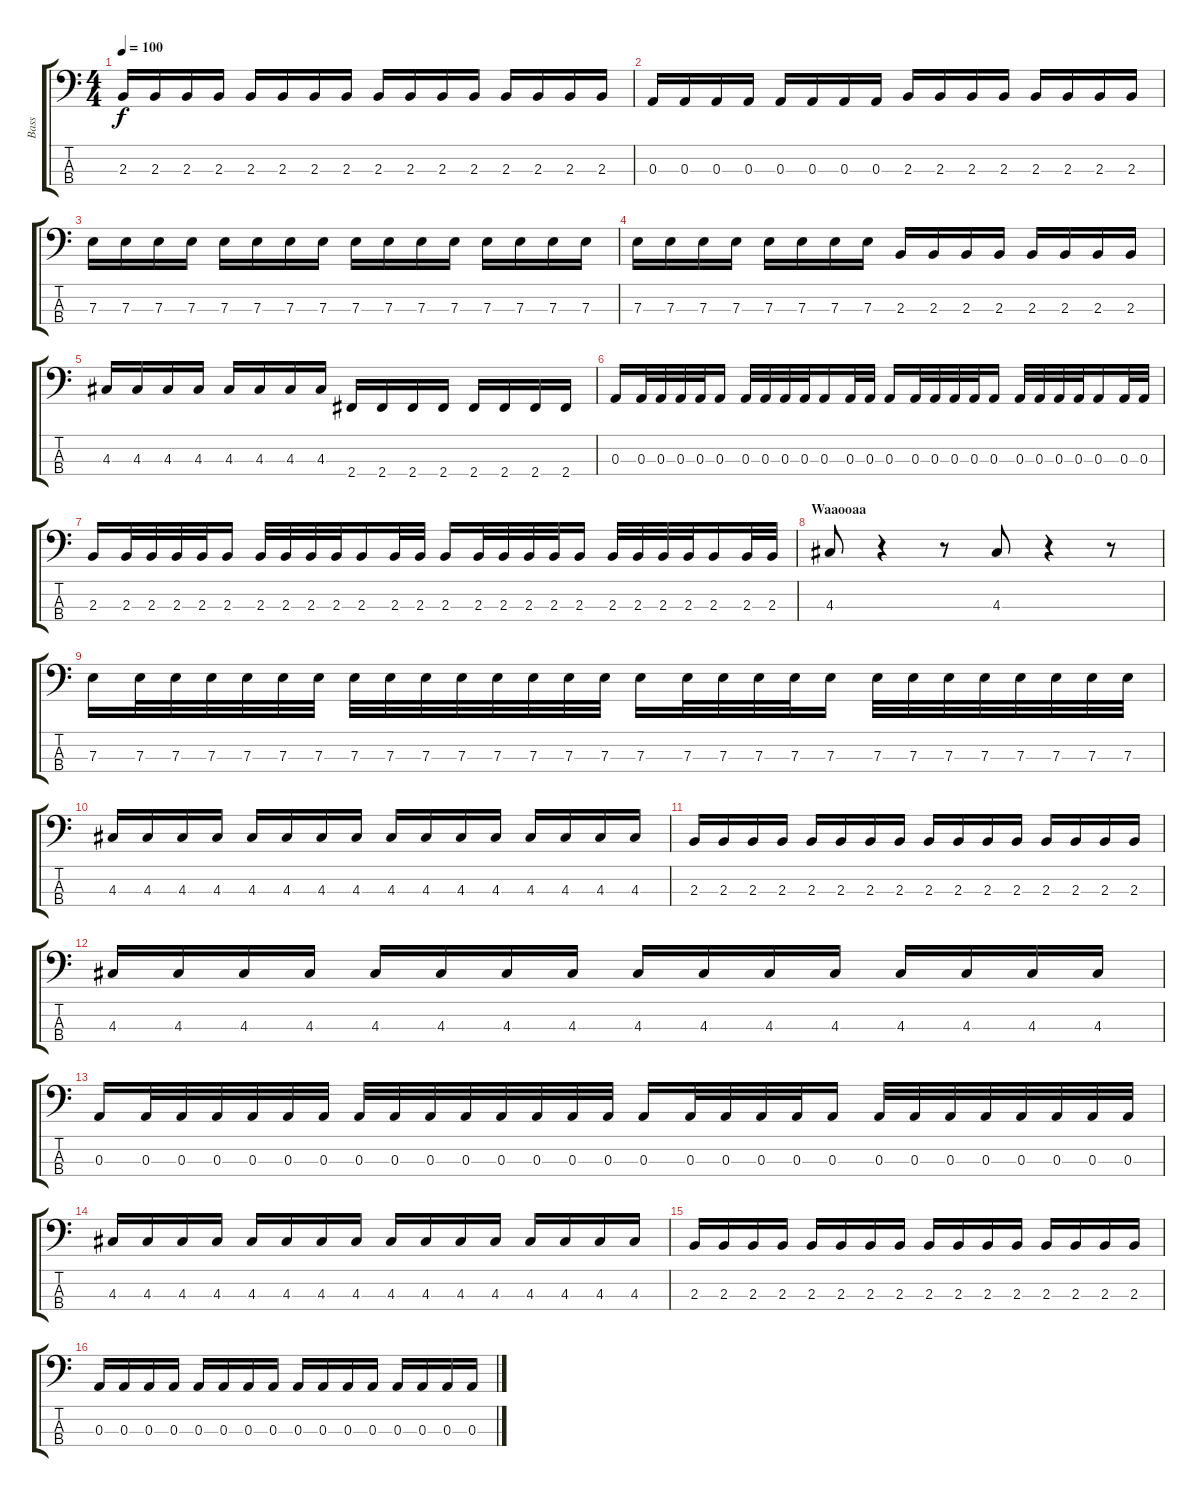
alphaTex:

\track ("Bass" "Bass") {instrument electricbassfinger}
\staff {score tabs}
\tuning (G2 D2 A1 E1) {hide}
\ts (4 4)
\tempo 100
\clef f4
\ks c
2.3.16{dy f} 2.3.16 2.3.16 2.3.16 2.3.16 2.3.16 2.3.16 2.3.16 2.3.16 2.3.16 2.3.16 2.3.16 2.3.16 2.3.16 2.3.16 2.3.16 |
0.3.16 0.3.16 0.3.16 0.3.16 0.3.16 0.3.16 0.3.16 0.3.16 2.3.16 2.3.16 2.3.16 2.3.16 2.3.16 2.3.16 2.3.16 2.3.16 |
7.3.16 7.3.16 7.3.16 7.3.16 7.3.16 7.3.16 7.3.16 7.3.16 7.3.16 7.3.16 7.3.16 7.3.16 7.3.16 7.3.16 7.3.16 7.3.16 |
7.3.16 7.3.16 7.3.16 7.3.16 7.3.16 7.3.16 7.3.16 7.3.16 2.3.16 2.3.16 2.3.16 2.3.16 2.3.16 2.3.16 2.3.16 2.3.16 |
4.3.16 4.3.16 4.3.16 4.3.16 4.3.16 4.3.16 4.3.16 4.3.16 2.4.16 2.4.16 2.4.16 2.4.16 2.4.16 2.4.16 2.4.16 2.4.16 |
0.3.16 0.3.32 0.3.32 0.3.32 0.3.32 0.3.16 0.3.32 0.3.32 0.3.32 0.3.32 0.3.16 0.3.32 0.3.32 0.3.16 0.3.32 0.3.32 0.3.32 0.3.32 0.3.16 0.3.32 0.3.32 0.3.32 0.3.32 0.3.16 0.3.32 0.3.32 |
2.3.16 2.3.32 2.3.32 2.3.32 2.3.32 2.3.16 2.3.32 2.3.32 2.3.32 2.3.32 2.3.16 2.3.32 2.3.32 2.3.16 2.3.32 2.3.32 2.3.32 2.3.32 2.3.16 2.3.32 2.3.32 2.3.32 2.3.32 2.3.16 2.3.32 2.3.32 |
\section ("" "Waaooaa")
4.3.8 r.4 r.8 4.3.8 r.4 r.8 |
7.3.16 7.3.32 7.3.32 7.3.32 7.3.32 7.3.32 7.3.32 7.3.32 7.3.32 7.3.32 7.3.32 7.3.32 7.3.32 7.3.32 7.3.32 7.3.16 7.3.32 7.3.32 7.3.32 7.3.32 7.3.16 7.3.32 7.3.32 7.3.32 7.3.32 7.3.32 7.3.32 7.3.32 7.3.32 |
4.3.16 4.3.16 4.3.16 4.3.16 4.3.16 4.3.16 4.3.16 4.3.16 4.3.16 4.3.16 4.3.16 4.3.16 4.3.16 4.3.16 4.3.16 4.3.16 |
2.3.16 2.3.16 2.3.16 2.3.16 2.3.16 2.3.16 2.3.16 2.3.16 2.3.16 2.3.16 2.3.16 2.3.16 2.3.16 2.3.16 2.3.16 2.3.16 |
\section ("" "")
4.3.16 4.3.16 4.3.16 4.3.16 4.3.16 4.3.16 4.3.16 4.3.16 4.3.16 4.3.16 4.3.16 4.3.16 4.3.16 4.3.16 4.3.16 4.3.16 |
0.3.16 0.3.32 0.3.32 0.3.32 0.3.32 0.3.32 0.3.32 0.3.32 0.3.32 0.3.32 0.3.32 0.3.32 0.3.32 0.3.32 0.3.32 0.3.16 0.3.32 0.3.32 0.3.32 0.3.32 0.3.16 0.3.32 0.3.32 0.3.32 0.3.32 0.3.32 0.3.32 0.3.32 0.3.32 |
4.3.16 4.3.16 4.3.16 4.3.16 4.3.16 4.3.16 4.3.16 4.3.16 4.3.16 4.3.16 4.3.16 4.3.16 4.3.16 4.3.16 4.3.16 4.3.16 |
2.3.16 2.3.16 2.3.16 2.3.16 2.3.16 2.3.16 2.3.16 2.3.16 2.3.16 2.3.16 2.3.16 2.3.16 2.3.16 2.3.16 2.3.16 2.3.16 |
\section ("" "")
0.3.16 0.3.16 0.3.16 0.3.16 0.3.16 0.3.16 0.3.16 0.3.16 0.3.16 0.3.16 0.3.16 0.3.16 0.3.16 0.3.16 0.3.16 0.3.16
